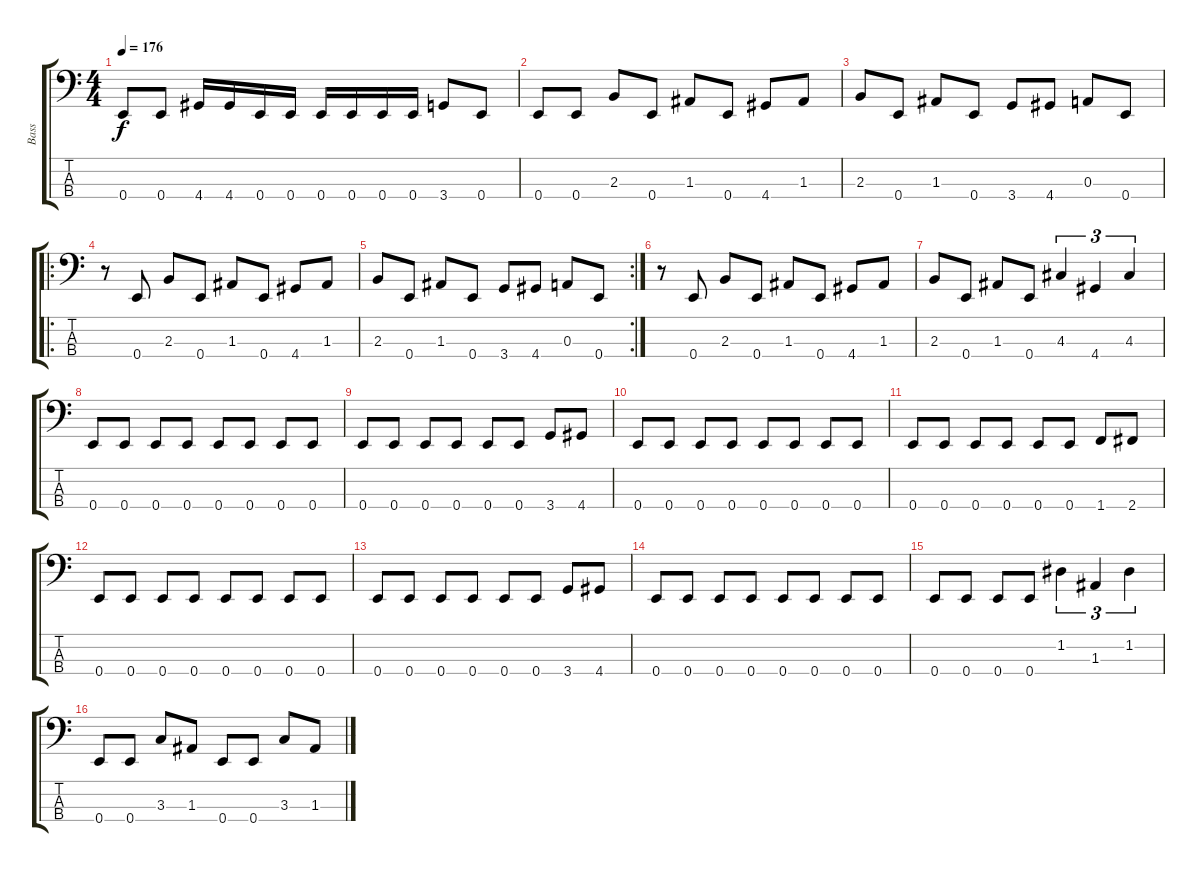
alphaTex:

\track ("Bass" "Bass") {instrument electricbasspick}
\staff {score tabs}
\tuning (G2 D2 A1 E1) {hide}
\ts (4 4)
\tempo 176
\clef f4
\ks c
0.4.8{dy f} 0.4.8 4.4.16 4.4.16 0.4.16 0.4.16 0.4.16 0.4.16 0.4.16 0.4.16 3.4.8 0.4.8 |
0.4.8 0.4.8 2.3.8 0.4.8 1.3.8 0.4.8 4.4.8 1.3.8 |
2.3.8 0.4.8 1.3.8 0.4.8 3.4.8 4.4.8 0.3.8 0.4.8 |
\ro
r.8 0.4.8 2.3.8 0.4.8 1.3.8 0.4.8 4.4.8 1.3.8 |
\rc 2
2.3.8 0.4.8 1.3.8 0.4.8 3.4.8 4.4.8 0.3.8 0.4.8 |
r.8 0.4.8 2.3.8 0.4.8 1.3.8 0.4.8 4.4.8 1.3.8 |
2.3.8 0.4.8 1.3.8 0.4.8 4.3.4{tu (3 2)} 4.4.4{tu (3 2)} 4.3.4{tu (3 2)} |
0.4.8 0.4.8 0.4.8 0.4.8 0.4.8 0.4.8 0.4.8 0.4.8 |
0.4.8 0.4.8 0.4.8 0.4.8 0.4.8 0.4.8 3.4.8 4.4.8 |
0.4.8 0.4.8 0.4.8 0.4.8 0.4.8 0.4.8 0.4.8 0.4.8 |
0.4.8 0.4.8 0.4.8 0.4.8 0.4.8 0.4.8 1.4.8 2.4.8 |
0.4.8 0.4.8 0.4.8 0.4.8 0.4.8 0.4.8 0.4.8 0.4.8 |
0.4.8 0.4.8 0.4.8 0.4.8 0.4.8 0.4.8 3.4.8 4.4.8 |
0.4.8 0.4.8 0.4.8 0.4.8 0.4.8 0.4.8 0.4.8 0.4.8 |
0.4.8 0.4.8 0.4.8 0.4.8 1.2.4{tu (3 2)} 1.3.4{tu (3 2)} 1.2.4{tu (3 2)} |
0.4.8 0.4.8 3.3.8 1.3.8 0.4.8 0.4.8 3.3.8 1.3.8
